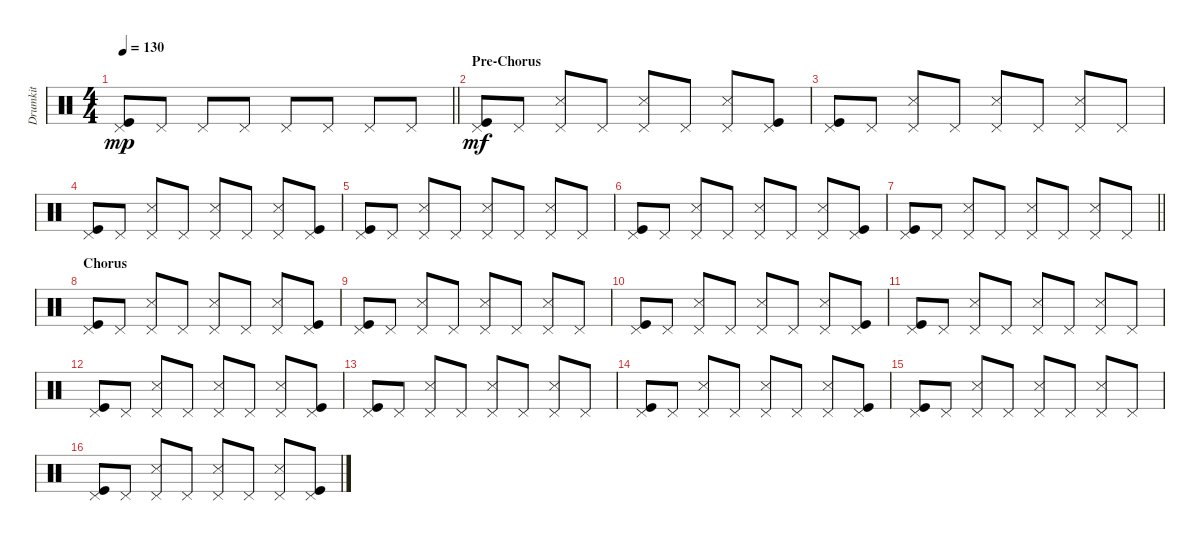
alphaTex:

\track ("Drumkit" "Drumkit") {instrument percussion}
\staff {score}
\articulation defaults
\ts (4 4)
\tempo 130
\clef neutral
\barLineRight lightlight
\ks c
("Kick (hit)" "Pedal Hi-Hat (hit)").8{dy mp} "Pedal Hi-Hat (hit)".8 "Pedal Hi-Hat (hit)".8 "Pedal Hi-Hat (hit)".8 "Pedal Hi-Hat (hit)".8 "Pedal Hi-Hat (hit)".8 "Pedal Hi-Hat (hit)".8 "Pedal Hi-Hat (hit)".8 |
\section ("" "Pre-Chorus")
("Kick (hit)" "Pedal Hi-Hat (hit)").8{dy mf} "Pedal Hi-Hat (hit)".8 ("Pedal Hi-Hat (hit)" "Snare (side stick) 3").8 "Pedal Hi-Hat (hit)".8 ("Pedal Hi-Hat (hit)" "Snare (side stick) 3").8 "Pedal Hi-Hat (hit)".8 ("Pedal Hi-Hat (hit)" "Snare (side stick) 3").8 ("Kick (hit)" "Pedal Hi-Hat (hit)").8 |
("Kick (hit)" "Pedal Hi-Hat (hit)").8 "Pedal Hi-Hat (hit)".8 ("Pedal Hi-Hat (hit)" "Snare (side stick) 3").8 "Pedal Hi-Hat (hit)".8 ("Pedal Hi-Hat (hit)" "Snare (side stick) 3").8 "Pedal Hi-Hat (hit)".8 ("Pedal Hi-Hat (hit)" "Snare (side stick) 3").8 "Pedal Hi-Hat (hit)".8 |
("Kick (hit)" "Pedal Hi-Hat (hit)").8 "Pedal Hi-Hat (hit)".8 ("Pedal Hi-Hat (hit)" "Snare (side stick) 3").8 "Pedal Hi-Hat (hit)".8 ("Pedal Hi-Hat (hit)" "Snare (side stick) 3").8 "Pedal Hi-Hat (hit)".8 ("Pedal Hi-Hat (hit)" "Snare (side stick) 3").8 ("Kick (hit)" "Pedal Hi-Hat (hit)").8 |
("Kick (hit)" "Pedal Hi-Hat (hit)").8 "Pedal Hi-Hat (hit)".8 ("Pedal Hi-Hat (hit)" "Snare (side stick) 3").8 "Pedal Hi-Hat (hit)".8 ("Pedal Hi-Hat (hit)" "Snare (side stick) 3").8 "Pedal Hi-Hat (hit)".8 ("Pedal Hi-Hat (hit)" "Snare (side stick) 3").8 "Pedal Hi-Hat (hit)".8 |
("Kick (hit)" "Pedal Hi-Hat (hit)").8 "Pedal Hi-Hat (hit)".8 ("Pedal Hi-Hat (hit)" "Snare (side stick) 3").8 "Pedal Hi-Hat (hit)".8 ("Pedal Hi-Hat (hit)" "Snare (side stick) 3").8 "Pedal Hi-Hat (hit)".8 ("Pedal Hi-Hat (hit)" "Snare (side stick) 3").8 ("Kick (hit)" "Pedal Hi-Hat (hit)").8 |
\barLineRight lightlight
("Kick (hit)" "Pedal Hi-Hat (hit)").8 "Pedal Hi-Hat (hit)".8 ("Pedal Hi-Hat (hit)" "Snare (side stick) 3").8 "Pedal Hi-Hat (hit)".8 ("Pedal Hi-Hat (hit)" "Snare (side stick) 3").8 "Pedal Hi-Hat (hit)".8 ("Pedal Hi-Hat (hit)" "Snare (side stick) 3").8 "Pedal Hi-Hat (hit)".8 |
\section ("" "Chorus")
("Kick (hit)" "Pedal Hi-Hat (hit)").8 "Pedal Hi-Hat (hit)".8 ("Pedal Hi-Hat (hit)" "Snare (side stick) 3").8 "Pedal Hi-Hat (hit)".8 ("Pedal Hi-Hat (hit)" "Snare (side stick) 3").8 "Pedal Hi-Hat (hit)".8 ("Pedal Hi-Hat (hit)" "Snare (side stick) 3").8 ("Kick (hit)" "Pedal Hi-Hat (hit)").8 |
("Kick (hit)" "Pedal Hi-Hat (hit)").8 "Pedal Hi-Hat (hit)".8 ("Pedal Hi-Hat (hit)" "Snare (side stick) 3").8 "Pedal Hi-Hat (hit)".8 ("Pedal Hi-Hat (hit)" "Snare (side stick) 3").8 "Pedal Hi-Hat (hit)".8 ("Pedal Hi-Hat (hit)" "Snare (side stick) 3").8 "Pedal Hi-Hat (hit)".8 |
("Kick (hit)" "Pedal Hi-Hat (hit)").8 "Pedal Hi-Hat (hit)".8 ("Pedal Hi-Hat (hit)" "Snare (side stick) 3").8 "Pedal Hi-Hat (hit)".8 ("Pedal Hi-Hat (hit)" "Snare (side stick) 3").8 "Pedal Hi-Hat (hit)".8 ("Pedal Hi-Hat (hit)" "Snare (side stick) 3").8 ("Kick (hit)" "Pedal Hi-Hat (hit)").8 |
("Kick (hit)" "Pedal Hi-Hat (hit)").8 "Pedal Hi-Hat (hit)".8 ("Pedal Hi-Hat (hit)" "Snare (side stick) 3").8 "Pedal Hi-Hat (hit)".8 ("Pedal Hi-Hat (hit)" "Snare (side stick) 3").8 "Pedal Hi-Hat (hit)".8 ("Pedal Hi-Hat (hit)" "Snare (side stick) 3").8 "Pedal Hi-Hat (hit)".8 |
("Kick (hit)" "Pedal Hi-Hat (hit)").8 "Pedal Hi-Hat (hit)".8 ("Pedal Hi-Hat (hit)" "Snare (side stick) 3").8 "Pedal Hi-Hat (hit)".8 ("Pedal Hi-Hat (hit)" "Snare (side stick) 3").8 "Pedal Hi-Hat (hit)".8 ("Pedal Hi-Hat (hit)" "Snare (side stick) 3").8 ("Kick (hit)" "Pedal Hi-Hat (hit)").8 |
("Kick (hit)" "Pedal Hi-Hat (hit)").8 "Pedal Hi-Hat (hit)".8 ("Pedal Hi-Hat (hit)" "Snare (side stick) 3").8 "Pedal Hi-Hat (hit)".8 ("Pedal Hi-Hat (hit)" "Snare (side stick) 3").8 "Pedal Hi-Hat (hit)".8 ("Pedal Hi-Hat (hit)" "Snare (side stick) 3").8 "Pedal Hi-Hat (hit)".8 |
("Kick (hit)" "Pedal Hi-Hat (hit)").8 "Pedal Hi-Hat (hit)".8 ("Pedal Hi-Hat (hit)" "Snare (side stick) 3").8 "Pedal Hi-Hat (hit)".8 ("Pedal Hi-Hat (hit)" "Snare (side stick) 3").8 "Pedal Hi-Hat (hit)".8 ("Pedal Hi-Hat (hit)" "Snare (side stick) 3").8 ("Kick (hit)" "Pedal Hi-Hat (hit)").8 |
("Kick (hit)" "Pedal Hi-Hat (hit)").8 "Pedal Hi-Hat (hit)".8 ("Pedal Hi-Hat (hit)" "Snare (side stick) 3").8 "Pedal Hi-Hat (hit)".8 ("Pedal Hi-Hat (hit)" "Snare (side stick) 3").8 "Pedal Hi-Hat (hit)".8 ("Pedal Hi-Hat (hit)" "Snare (side stick) 3").8 "Pedal Hi-Hat (hit)".8 |
("Kick (hit)" "Pedal Hi-Hat (hit)").8 "Pedal Hi-Hat (hit)".8 ("Pedal Hi-Hat (hit)" "Snare (side stick) 3").8 "Pedal Hi-Hat (hit)".8 ("Pedal Hi-Hat (hit)" "Snare (side stick) 3").8 "Pedal Hi-Hat (hit)".8 ("Pedal Hi-Hat (hit)" "Snare (side stick) 3").8 ("Kick (hit)" "Pedal Hi-Hat (hit)").8
